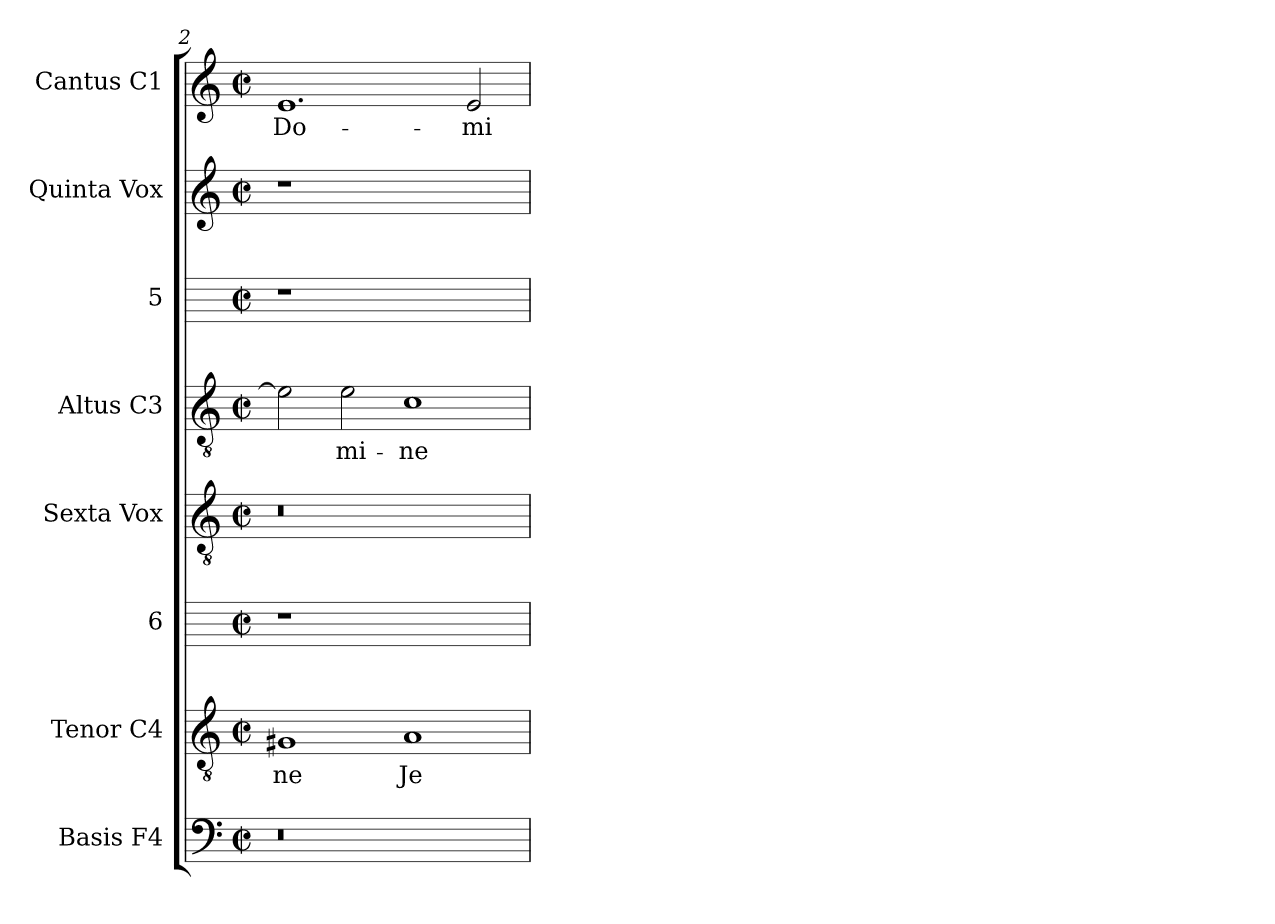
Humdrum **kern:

**kern	**kern	**text	**kern	**kern	**kern	**text	**kern	**kern	**kern	**text
*part8	*part7	*part7	*part6	*part5	*part4	*part4	*part3	*part2	*part1	*part1
*staff8	*staff7	*staff7	*staff6	*staff5	*staff4	*staff4	*staff3	*staff2	*staff1	*staff1
*I"Basis  F4	*I"Tenor  C4	*	*I"6	*I"Sexta  Vox	*I"Altus  C3	*	*I"5	*I"Quinta  Vox	*I"Cantus  C1	*
*I'B	*I'T	*	*	*	*I'A	*	*	*	*I'C	*
*clefF4	*clefGv2	*	*	*clefGv2	*clefGv2	*	*	*clefG2	*clefG2	*
*k[]	*k[]	*	*k[]	*k[]	*k[]	*	*k[]	*k[]	*k[]	*
*C:	*C:	*	*C:	*C:	*C:	*	*C:	*C:	*C:	*
*M2/2	*M2/2	*	*M2/2	*M2/2	*M2/2	*	*M2/2	*M2/2	*M2/2	*
*met(c|)	*met(c|)	*	*met(c|)	*met(c|)	*met(c|)	*	*met(c|)	*met(c|)	*met(c|)	*
=2	=2	=2	=2	=2	=2	=2	=2	=2	=2	=2
!	!	!LO:LY:b:cj	!	!	!	!LO:LY:b:cj	!	!	!	!LO:LY:b:cj
0r	1G#X	-ne	1r	0r	2e\]	--	1r	1r	1.e	Do-
!	!	!	!	!	!	!LO:LY:b:cj	!	!	!	!
.	.	.	.	.	2e\	-mi-	.	.	.	.
!	!	!LO:LY:b:cj	!	!	!	!LO:LY:b:cj	!	!	!	!
.	1A	Je-	1ryy	.	1c	-ne	1ryy	1ryy	.	.
!	!	!	!	!	!	!	!	!	!	!LO:LY:b:cj
.	.	.	.	.	.	.	.	.	2e/	-mi-
=	=	=	=	=	=	=	=	=	=	=
*-	*-	*-	*-	*-	*-	*-	*-	*-	*-	*-
